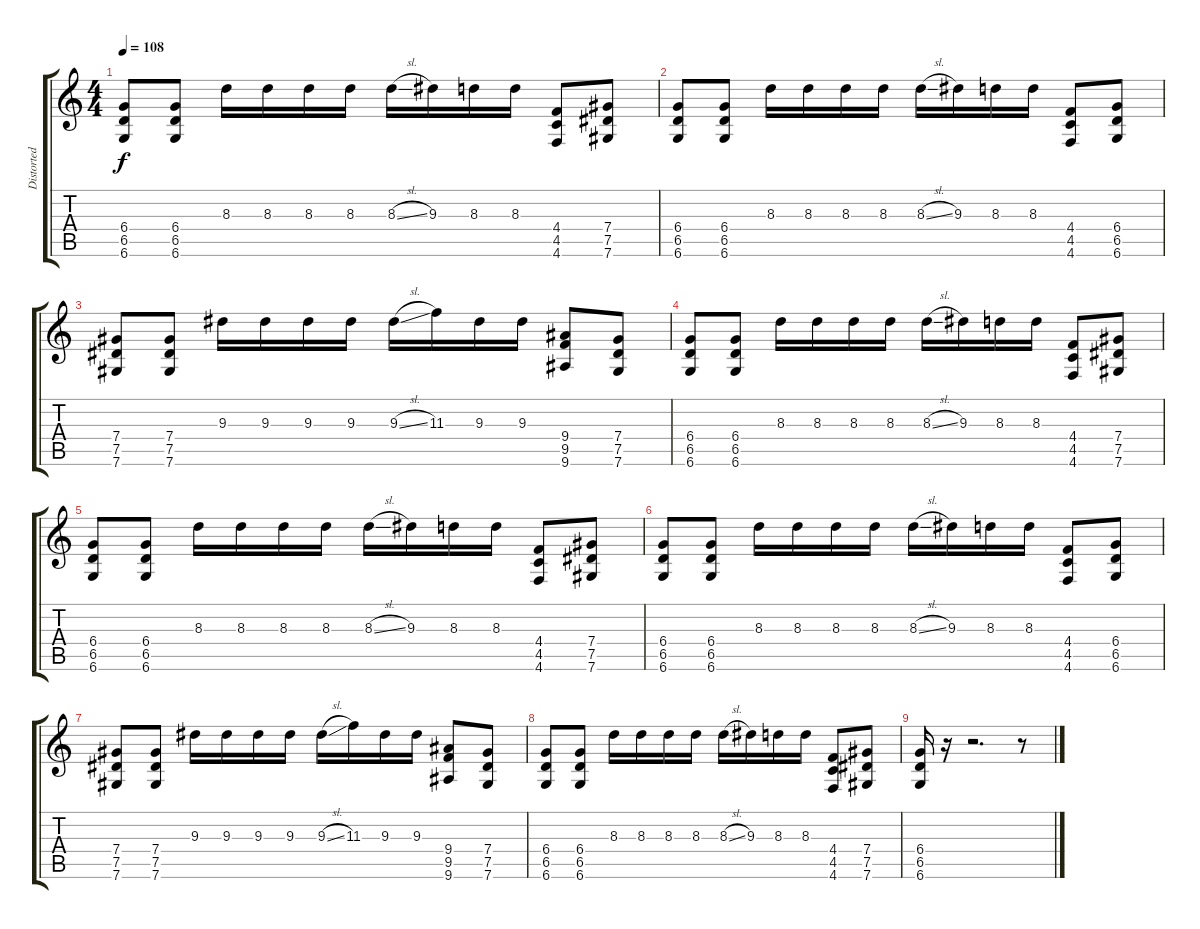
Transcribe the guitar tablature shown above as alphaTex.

\track ("Distorted 2" "Distorted ") {instrument distortionguitar}
\staff {score tabs}
\tuning (Eb4 Bb3 Gb3 Db3 Ab2 Db2) {hide}
\ts (4 4)
\tempo 108
\clef g2
\ks c
(6.4 6.5 6.6).8{dy f} (6.4 6.5 6.6).8 8.3.16 8.3.16 8.3.16 8.3.16 8.3{sl}.16 9.3.16 8.3.16 8.3.16 (4.4 4.5 4.6).8 (7.4 7.5 7.6).8 |
(6.4 6.5 6.6).8 (6.4 6.5 6.6).8 8.3.16 8.3.16 8.3.16 8.3.16 8.3{sl}.16 9.3.16 8.3.16 8.3.16 (4.4 4.5 4.6).8 (6.4 6.5 6.6).8 |
(7.4 7.5 7.6).8 (7.4 7.5 7.6).8 9.3.16 9.3.16 9.3.16 9.3.16 9.3{sl}.16 11.3.16 9.3.16 9.3.16 (9.4 9.5 9.6).8 (7.4 7.5 7.6).8 |
(6.4 6.5 6.6).8 (6.4 6.5 6.6).8 8.3.16 8.3.16 8.3.16 8.3.16 8.3{sl}.16 9.3.16 8.3.16 8.3.16 (4.4 4.5 4.6).8 (7.4 7.5 7.6).8 |
(6.4 6.5 6.6).8 (6.4 6.5 6.6).8 8.3.16 8.3.16 8.3.16 8.3.16 8.3{sl}.16 9.3.16 8.3.16 8.3.16 (4.4 4.5 4.6).8 (7.4 7.5 7.6).8 |
(6.4 6.5 6.6).8 (6.4 6.5 6.6).8 8.3.16 8.3.16 8.3.16 8.3.16 8.3{sl}.16 9.3.16 8.3.16 8.3.16 (4.4 4.5 4.6).8 (6.4 6.5 6.6).8 |
(7.4 7.5 7.6).8 (7.4 7.5 7.6).8 9.3.16 9.3.16 9.3.16 9.3.16 9.3{sl}.16 11.3.16 9.3.16 9.3.16 (9.4 9.5 9.6).8 (7.4 7.5 7.6).8 |
(6.4 6.5 6.6).8 (6.4 6.5 6.6).8 8.3.16 8.3.16 8.3.16 8.3.16 8.3{sl}.16 9.3.16 8.3.16 8.3.16 (4.4 4.5 4.6).8 (7.4 7.5 7.6).8 |
(6.4 6.5 6.6).16 r.16 r.2{d} r.8
